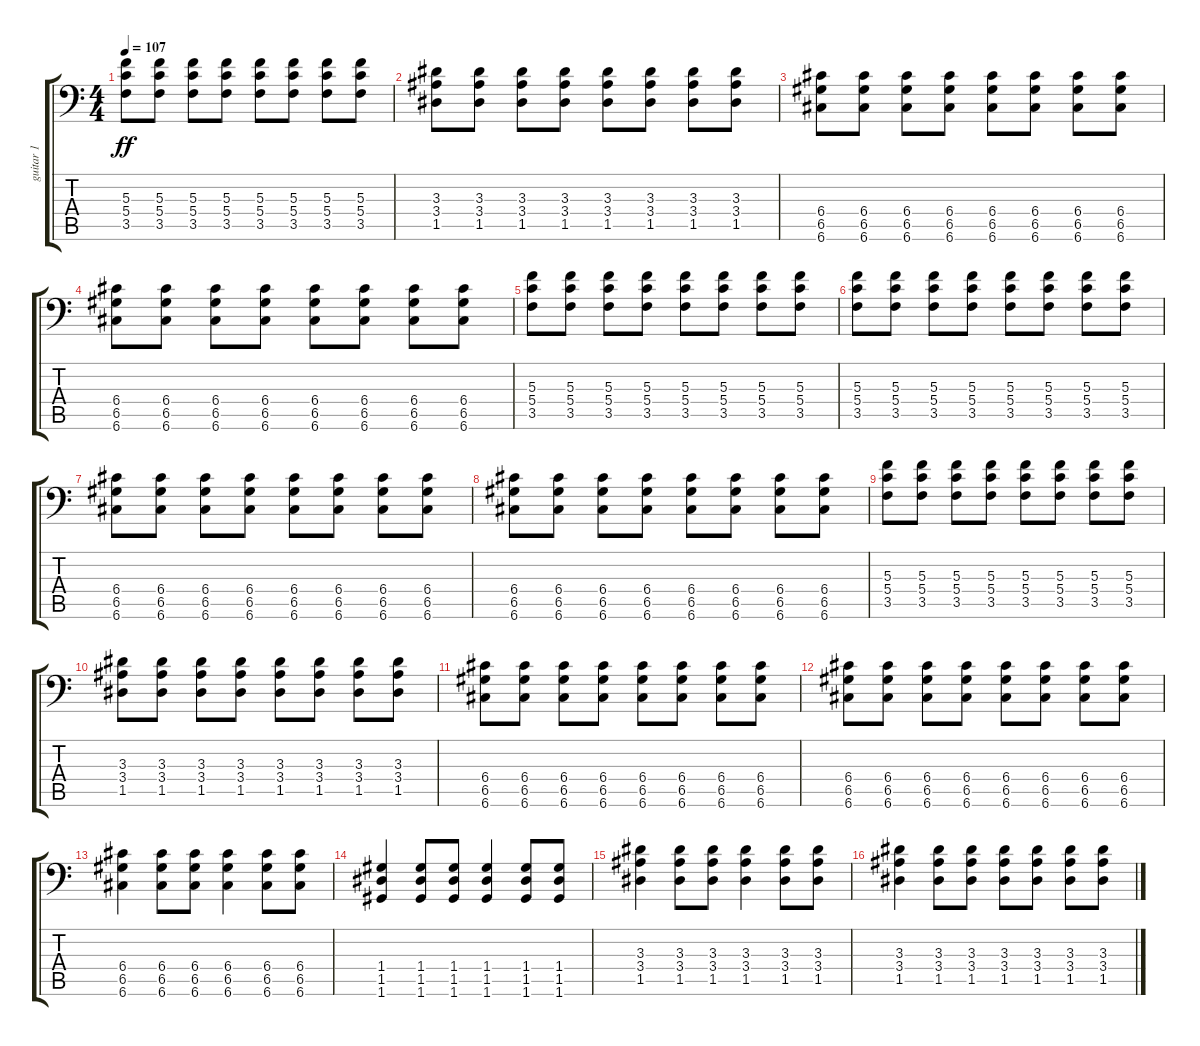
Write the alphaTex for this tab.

\track ("guitar 1" "guitar 1") {instrument distortionguitar}
\staff {score tabs}
\tuning (A3 E3 C3 G2 D2 G1) {hide}
\ts (4 4)
\tempo 107
\clef f4
\ks c
(5.3 5.4 3.5).8{dy ff} (5.3 5.4 3.5).8 (5.3 5.4 3.5).8 (5.3 5.4 3.5).8 (5.3 5.4 3.5).8 (5.3 5.4 3.5).8 (5.3 5.4 3.5).8 (5.3 5.4 3.5).8 |
(3.3 3.4 1.5).8 (3.3 3.4 1.5).8 (3.3 3.4 1.5).8 (3.3 3.4 1.5).8 (3.3 3.4 1.5).8 (3.3 3.4 1.5).8 (3.3 3.4 1.5).8 (3.3 3.4 1.5).8 |
(6.4 6.5 6.6).8 (6.4 6.5 6.6).8 (6.4 6.5 6.6).8 (6.4 6.5 6.6).8 (6.4 6.5 6.6).8 (6.4 6.5 6.6).8 (6.4 6.5 6.6).8 (6.4 6.5 6.6).8 |
(6.4 6.5 6.6).8 (6.4 6.5 6.6).8 (6.4 6.5 6.6).8 (6.4 6.5 6.6).8 (6.4 6.5 6.6).8 (6.4 6.5 6.6).8 (6.4 6.5 6.6).8 (6.4 6.5 6.6).8 |
(5.3 5.4 3.5).8 (5.3 5.4 3.5).8 (5.3 5.4 3.5).8 (5.3 5.4 3.5).8 (5.3 5.4 3.5).8 (5.3 5.4 3.5).8 (5.3 5.4 3.5).8 (5.3 5.4 3.5).8 |
(5.3 5.4 3.5).8 (5.3 5.4 3.5).8 (5.3 5.4 3.5).8 (5.3 5.4 3.5).8 (5.3 5.4 3.5).8 (5.3 5.4 3.5).8 (5.3 5.4 3.5).8 (5.3 5.4 3.5).8 |
(6.4 6.5 6.6).8 (6.4 6.5 6.6).8 (6.4 6.5 6.6).8 (6.4 6.5 6.6).8 (6.4 6.5 6.6).8 (6.4 6.5 6.6).8 (6.4 6.5 6.6).8 (6.4 6.5 6.6).8 |
(6.4 6.5 6.6).8 (6.4 6.5 6.6).8 (6.4 6.5 6.6).8 (6.4 6.5 6.6).8 (6.4 6.5 6.6).8 (6.4 6.5 6.6).8 (6.4 6.5 6.6).8 (6.4 6.5 6.6).8 |
(5.3 5.4 3.5).8 (5.3 5.4 3.5).8 (5.3 5.4 3.5).8 (5.3 5.4 3.5).8 (5.3 5.4 3.5).8 (5.3 5.4 3.5).8 (5.3 5.4 3.5).8 (5.3 5.4 3.5).8 |
(3.3 3.4 1.5).8 (3.3 3.4 1.5).8 (3.3 3.4 1.5).8 (3.3 3.4 1.5).8 (3.3 3.4 1.5).8 (3.3 3.4 1.5).8 (3.3 3.4 1.5).8 (3.3 3.4 1.5).8 |
(6.4 6.5 6.6).8 (6.4 6.5 6.6).8 (6.4 6.5 6.6).8 (6.4 6.5 6.6).8 (6.4 6.5 6.6).8 (6.4 6.5 6.6).8 (6.4 6.5 6.6).8 (6.4 6.5 6.6).8 |
(6.4 6.5 6.6).8 (6.4 6.5 6.6).8 (6.4 6.5 6.6).8 (6.4 6.5 6.6).8 (6.4 6.5 6.6).8 (6.4 6.5 6.6).8 (6.4 6.5 6.6).8 (6.4 6.5 6.6).8 |
(6.4 6.5 6.6).4 (6.4 6.5 6.6).8 (6.4 6.5 6.6).8 (6.4 6.5 6.6).4 (6.4 6.5 6.6).8 (6.4 6.5 6.6).8 |
(1.4 1.5 1.6).4 (1.4 1.5 1.6).8 (1.4 1.5 1.6).8 (1.4 1.5 1.6).4 (1.4 1.5 1.6).8 (1.4 1.5 1.6).8 |
(3.3 3.4 1.5).4 (3.3 3.4 1.5).8 (3.3 3.4 1.5).8 (3.3 3.4 1.5).4 (3.3 3.4 1.5).8 (3.3 3.4 1.5).8 |
(3.3 3.4 1.5).4 (3.3 3.4 1.5).8 (3.3 3.4 1.5).8 (3.3 3.4 1.5).8 (3.3 3.4 1.5).8 (3.3 3.4 1.5).8 (3.3 3.4 1.5).8
